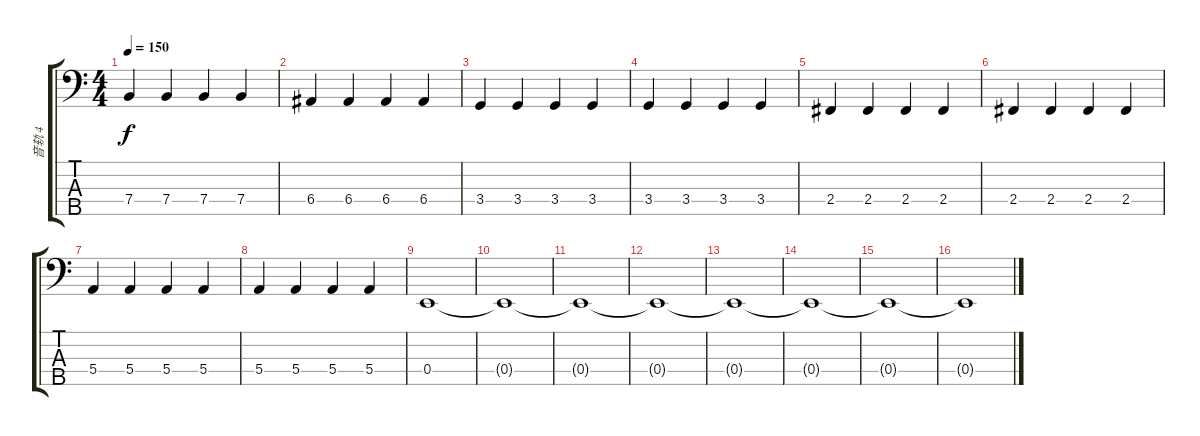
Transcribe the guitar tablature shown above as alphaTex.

\track ("音轨 4" "音轨 4") {instrument electricbassfinger}
\staff {score tabs}
\tuning (G2 D2 A1 E1 B0) {hide}
\ts (4 4)
\tempo 150
\clef f4
\ks c
7.4.4{dy f} 7.4.4 7.4.4 7.4.4 |
6.4.4 6.4.4 6.4.4 6.4.4 |
3.4.4 3.4.4 3.4.4 3.4.4 |
3.4.4 3.4.4 3.4.4 3.4.4 |
2.4.4 2.4.4 2.4.4 2.4.4 |
2.4.4 2.4.4 2.4.4 2.4.4 |
5.4.4 5.4.4 5.4.4 5.4.4 |
5.4.4 5.4.4 5.4.4 5.4.4 |
0.4.1 |
0.4{t}.1 |
0.4{t}.1 |
0.4{t}.1 |
0.4{t}.1 |
0.4{t}.1 |
0.4{t}.1 |
0.4{t}.1
